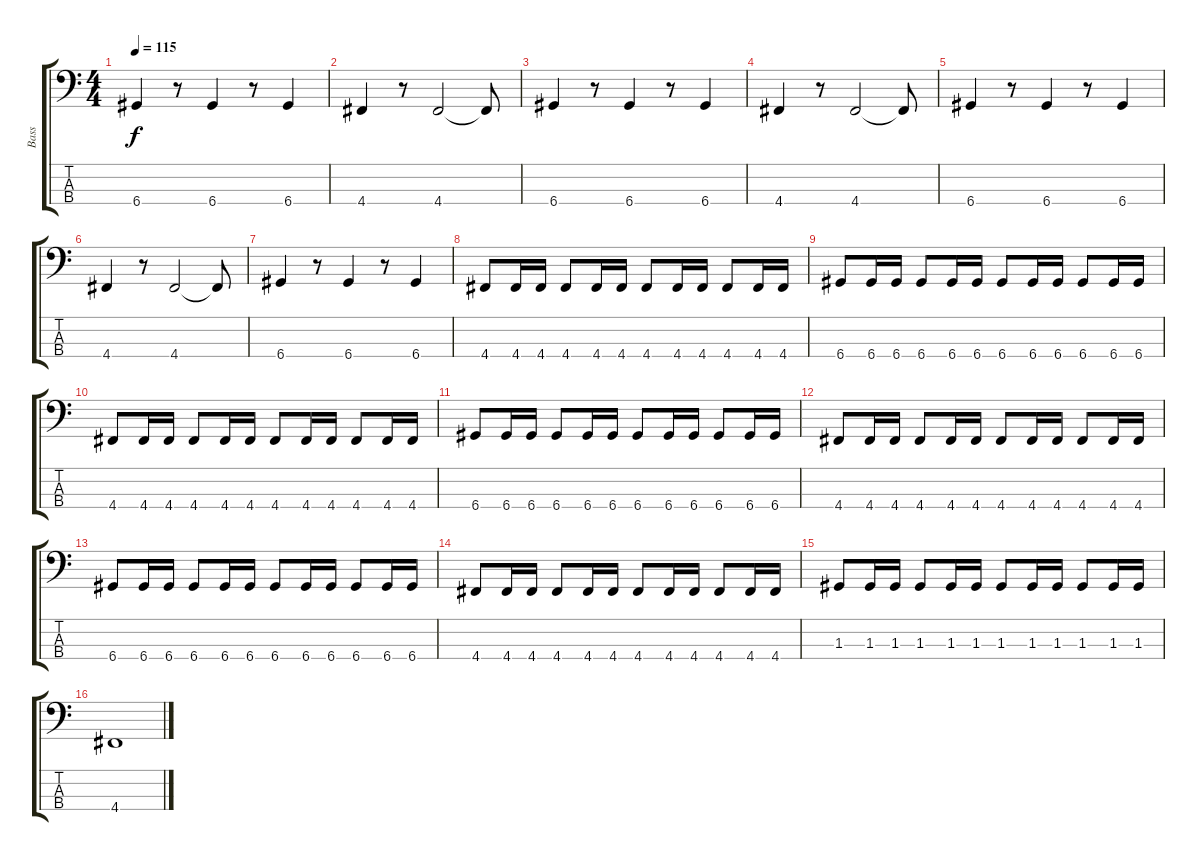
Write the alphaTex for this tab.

\track ("Bass" "Bass") {instrument electricbassfinger}
\staff {score tabs}
\tuning (F2 C2 G1 D1) {hide}
\ts (4 4)
\tempo 115
\clef f4
\ks c
6.4.4{dy f} r.8 6.4.4 r.8 6.4.4 |
4.4.4 r.8 4.4.2 4.4{t}.8 |
6.4.4 r.8 6.4.4 r.8 6.4.4 |
4.4.4 r.8 4.4.2 4.4{t}.8 |
6.4.4 r.8 6.4.4 r.8 6.4.4 |
4.4.4 r.8 4.4.2 4.4{t}.8 |
6.4.4 r.8 6.4.4 r.8 6.4.4 |
4.4.8 4.4.16 4.4.16 4.4.8 4.4.16 4.4.16 4.4.8 4.4.16 4.4.16 4.4.8 4.4.16 4.4.16 |
6.4.8 6.4.16 6.4.16 6.4.8 6.4.16 6.4.16 6.4.8 6.4.16 6.4.16 6.4.8 6.4.16 6.4.16 |
4.4.8 4.4.16 4.4.16 4.4.8 4.4.16 4.4.16 4.4.8 4.4.16 4.4.16 4.4.8 4.4.16 4.4.16 |
6.4.8 6.4.16 6.4.16 6.4.8 6.4.16 6.4.16 6.4.8 6.4.16 6.4.16 6.4.8 6.4.16 6.4.16 |
4.4.8 4.4.16 4.4.16 4.4.8 4.4.16 4.4.16 4.4.8 4.4.16 4.4.16 4.4.8 4.4.16 4.4.16 |
6.4.8 6.4.16 6.4.16 6.4.8 6.4.16 6.4.16 6.4.8 6.4.16 6.4.16 6.4.8 6.4.16 6.4.16 |
4.4.8 4.4.16 4.4.16 4.4.8 4.4.16 4.4.16 4.4.8 4.4.16 4.4.16 4.4.8 4.4.16 4.4.16 |
1.3.8 1.3.16 1.3.16 1.3.8 1.3.16 1.3.16 1.3.8 1.3.16 1.3.16 1.3.8 1.3.16 1.3.16 |
4.4.1
